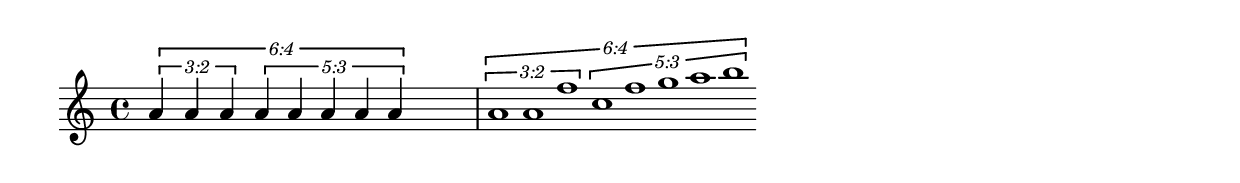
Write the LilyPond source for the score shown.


\version "2.7.13"

\header {
    texidoc=" Tuplets may be nested."
}

\paper {
  raggedright = ##t  
  indent = 0.0
}

\relative c'' {
  \set tupletNumberFormatFunction = #fraction-tuplet-formatter
  \times 4/6 {
    \times 2/3 {
      a a a
    }
    \times 3/5 {
      a a a a a
    }
  }

  s1*1/6
  
  \stemUp
  \times 4/6 {
    \times 2/3 {
      a1*1/6 a f'
    }
    \times 3/5 {
      c f g a b 
    }
  }
  
}

